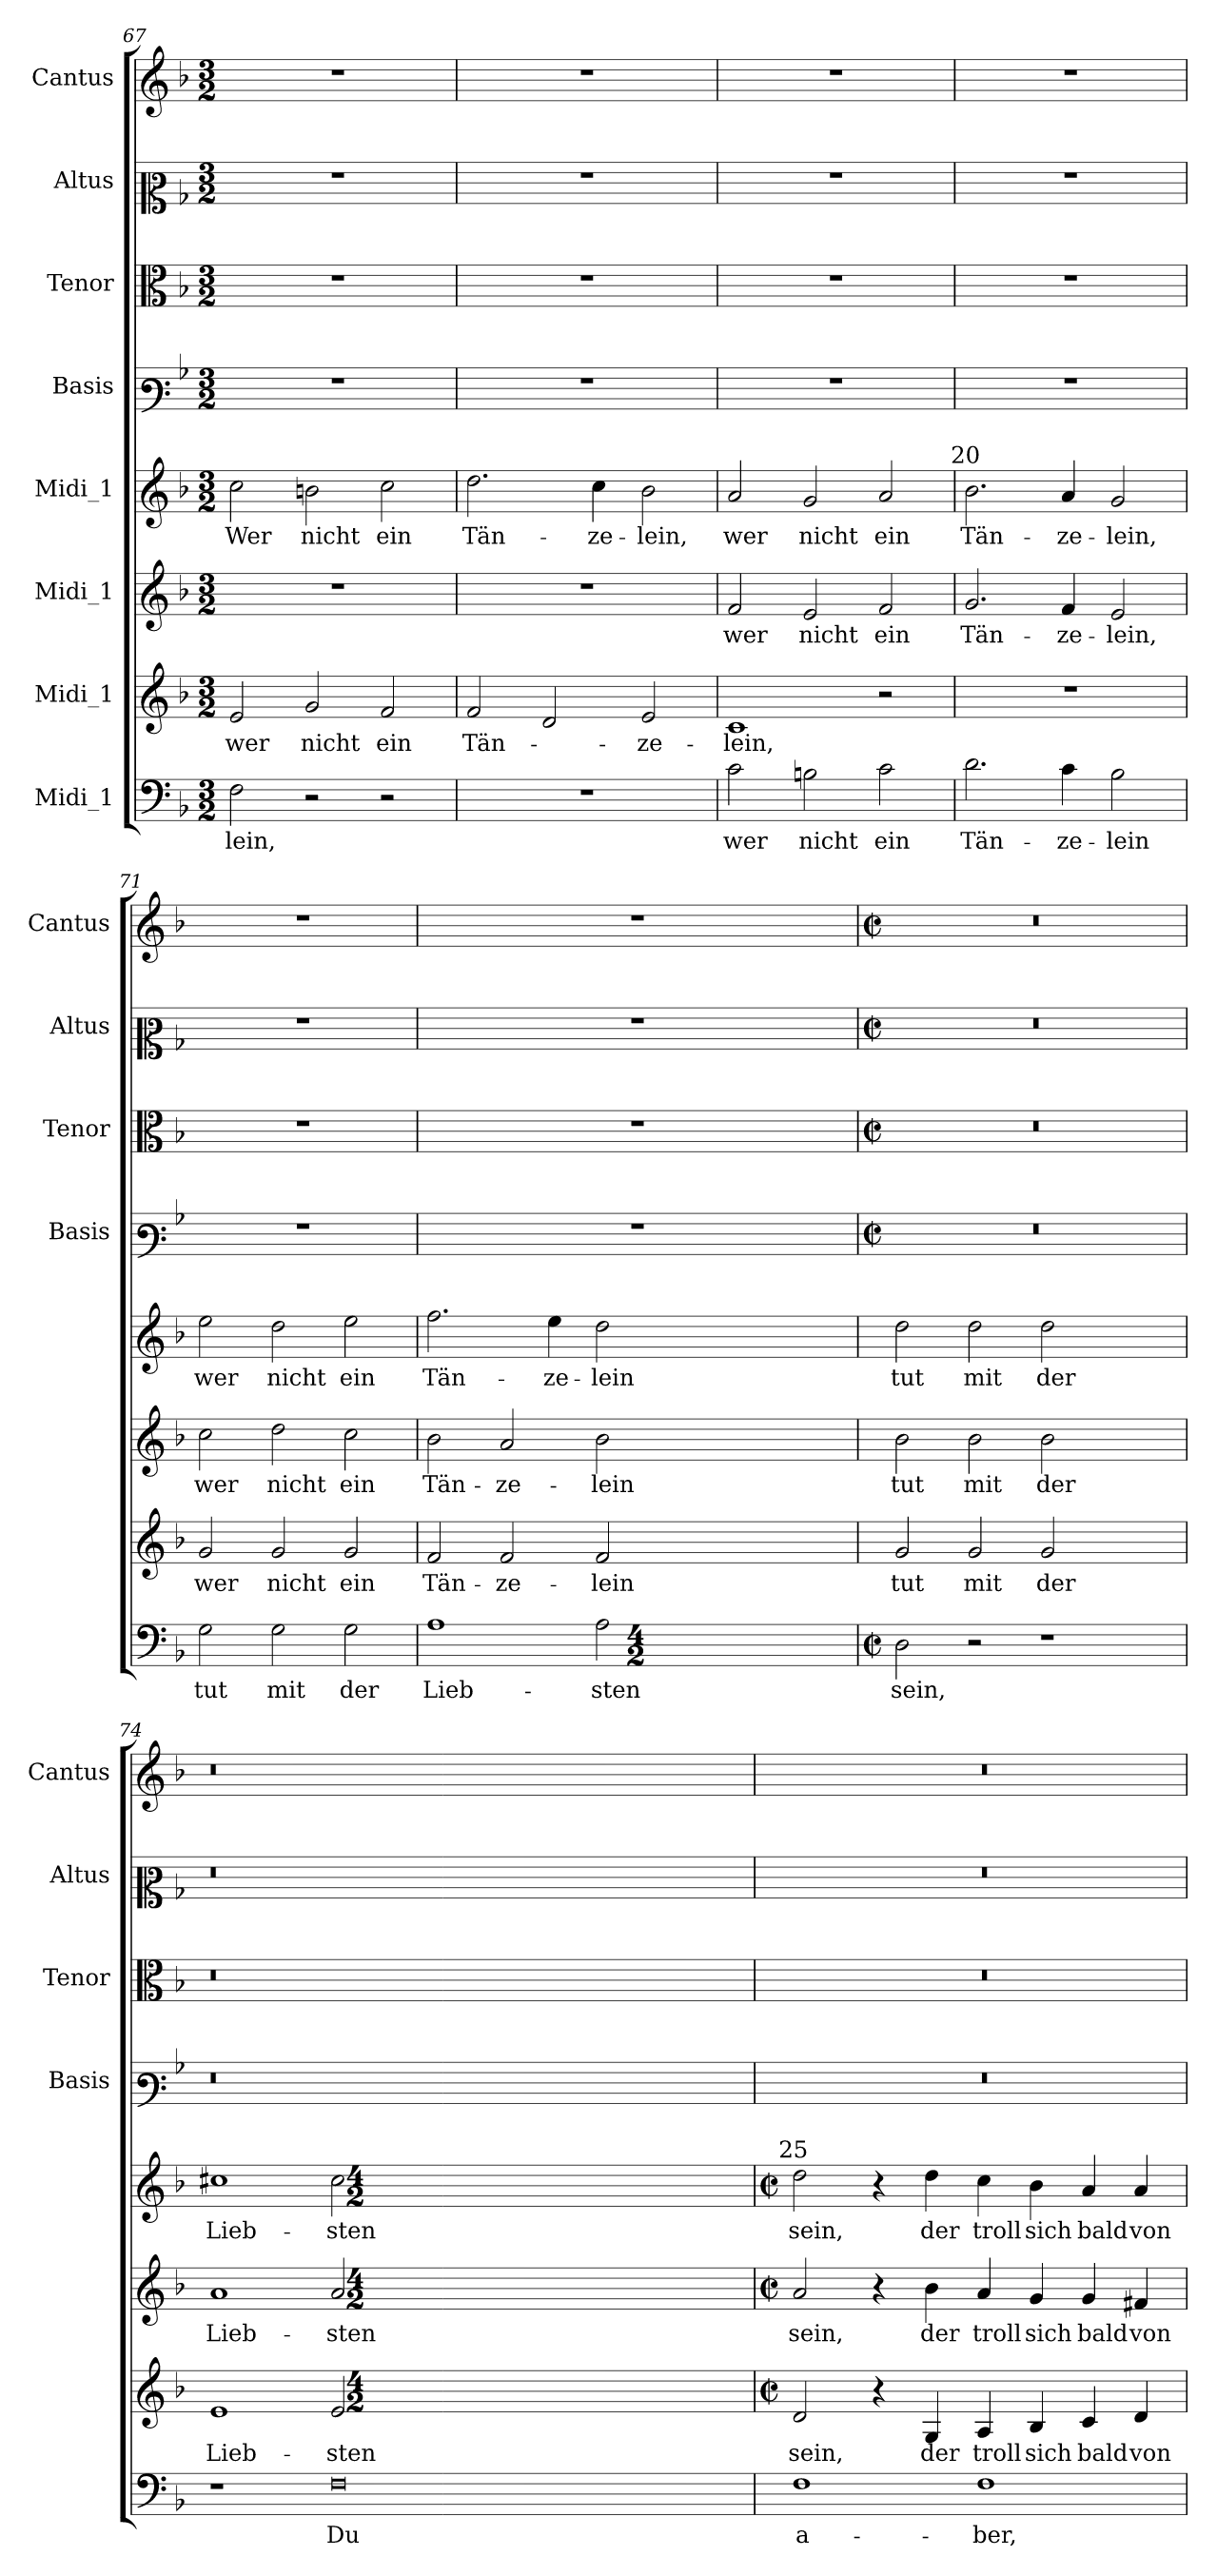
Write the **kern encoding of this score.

**kern	**text	**kern	**text	**kern	**text	**kern	**text	**kern	**kern	**kern	**kern
*part8	*part8	*part7	*part7	*part6	*part6	*part5	*part5	*part4	*part3	*part2	*part1
*staff8	*staff8	*staff7	*staff7	*staff6	*staff6	*staff5	*staff5	*staff4	*staff3	*staff2	*staff1
*I"Midi_1	*	*I"Midi_1	*	*I"Midi_1	*	*I"Midi_1	*	*I"Basis	*I"Tenor	*I"Altus	*I"Cantus
*	*	*	*	*	*	*	*	*I'Basis	*I'Tenor	*I'Altus	*I'Cantus
!!LO:LB:g=z
*clefF4	*	*clefG2	*	*clefG2	*	*clefG2	*	*clefF3	*clefC3	*clefC2	*clefG2
*k[b-]	*	*k[b-]	*	*k[b-]	*	*k[b-]	*	*k[b-]	*k[b-]	*k[b-]	*k[b-]
*F:	*	*F:	*	*F:	*	*F:	*	*F:	*F:	*F:	*F:
*M3/2	*	*M3/2	*	*M3/2	*	*M3/2	*	*M3/2	*M3/2	*M3/2	*M3/2
=67	=67	=67	=67	=67	=67	=67	=67	=67	=67	=67	=67
!	!LO:LY:b	!	!LO:LY:b	!	!	!	!LO:LY:b	!	!	!	!
2F	-lein,	2e	wer	1.r	.	2cc	Wer	1.r	1.r	1.r	1.r
!	!	!	!LO:LY:b	!	!	!	!LO:LY:b	!	!	!	!
2r	.	2g	nicht	.	.	2bn	nicht	.	.	.	.
!	!	!	!LO:LY:b	!	!	!	!LO:LY:b	!	!	!	!
2r	.	2f	ein	.	.	2cc	ein	.	.	.	.
=68	=68	=68	=68	=68	=68	=68	=68	=68	=68	=68	=68
!	!	!	!LO:LY:b	!	!	!	!LO:LY:b	!	!	!	!
1.r	.	2f	Tän-	1.r	.	2.dd	Tän-	1.r	1.r	1.r	1.r
.	.	2d	.	.	.	.	.	.	.	.	.
!	!	!	!	!	!	!	!LO:LY:b	!	!	!	!
.	.	.	.	.	.	4cc	-ze-	.	.	.	.
!	!	!	!LO:LY:b	!	!	!	!LO:LY:b	!	!	!	!
.	.	2e	-ze-	.	.	2b-	-lein,	.	.	.	.
!!LO:LB:g=z
=69	=69	=69	=69	=69	=69	=69	=69	=69	=69	=69	=69
!	!LO:LY:b	!	!LO:LY:b	!	!LO:LY:b	!	!LO:LY:b	!	!	!	!
2c	wer	1c	-lein,	2f	wer	2a	wer	1.r	1.r	1.r	1.r
!	!LO:LY:b	!	!	!	!LO:LY:b	!	!LO:LY:b	!	!	!	!
2Bn	nicht	.	.	2e	nicht	2g	nicht	.	.	.	.
!	!LO:LY:b	!	!	!	!LO:LY:b	!	!LO:LY:b	!	!	!	!
2c	ein	2r	.	2f	ein	2a	ein	.	.	.	.
=70	=70	=70	=70	=70	=70	=70	=70	=70	=70	=70	=70
!	!	!	!	!	!	!LO:TX:a:cj:t=20	!	!	!	!	!
!	!LO:LY:b	!	!	!	!LO:LY:b	!	!LO:LY:b	!	!	!	!
2.d	Tän-	1.r	.	2.g	Tän-	2.b-	Tän-	1.r	1.r	1.r	1.r
!	!LO:LY:b	!	!	!	!LO:LY:b	!	!LO:LY:b	!	!	!	!
4c	-ze-	.	.	4f	-ze-	4a	-ze-	.	.	.	.
!	!LO:LY:b	!	!	!	!LO:LY:b	!	!LO:LY:b	!	!	!	!
2B-	-lein	.	.	2e	-lein,	2g	-lein,	.	.	.	.
=71	=71	=71	=71	=71	=71	=71	=71	=71	=71	=71	=71
!	!LO:LY:b	!	!LO:LY:b	!	!LO:LY:b	!	!LO:LY:b	!	!	!	!
2G	tut	2g	wer	2cc	wer	2ee	wer	1.r	1.r	1.r	1.r
!	!LO:LY:b	!	!LO:LY:b	!	!LO:LY:b	!	!LO:LY:b	!	!	!	!
2G	mit	2g	nicht	2dd	nicht	2dd	nicht	.	.	.	.
!	!LO:LY:b	!	!LO:LY:b	!	!LO:LY:b	!	!LO:LY:b	!	!	!	!
2G	der	2g	ein	2cc	ein	2ee	ein	.	.	.	.
=72	=72	=72	=72	=72	=72	=72	=72	=72	=72	=72	=72
!	!LO:LY:b	!	!LO:LY:b	!	!LO:LY:b	!	!LO:LY:b	!	!	!	!
1A	Lieb-	2f	Tän-	2b-	Tän-	2.ff	Tän-	1.r	1.r	1.r	1.r
!	!	!	!LO:LY:b	!	!LO:LY:b	!	!	!	!	!	!
.	.	2f	-ze-	2a	-ze-	.	.	.	.	.	.
!	!	!	!	!	!	!	!LO:LY:b	!	!	!	!
.	.	.	.	.	.	4ee	-ze-	.	.	.	.
!	!LO:LY:b	!	!LO:LY:b	!	!LO:LY:b	!	!LO:LY:b	!	!	!	!
2A	-sten	2f	-lein	2b-	-lein	2dd	-lein	.	.	.	.
*M4/2	*	*	*	*	*	*	*	*	*	*	*
*met(c|)	*	*	*	*	*	*	*	*	*	*	*
!!LO:LB:g=z
=73	=73	=73	=73	=73	=73	=73	=73	=73	=73	=73	=73
*M4/2	*	*	*	*	*	*	*	*M4/2	*M4/2	*M4/2	*M4/2
*met(c|)	*	*	*	*	*	*	*	*met(c|)	*met(c|)	*met(c|)	*met(c|)
!	!LO:LY:b	!	!LO:LY:b	!	!LO:LY:b	!	!LO:LY:b	!	!	!	!
2D	sein,	2g	tut	2b-	tut	2dd	tut	0r	0r	0r	0r
!	!	!	!LO:LY:b	!	!LO:LY:b	!	!LO:LY:b	!	!	!	!
2r	.	2g	mit	2b-	mit	2dd	mit	.	.	.	.
!	!	!	!LO:LY:b	!	!LO:LY:b	!	!LO:LY:b	!	!	!	!
1r	.	2g	der	2b-	der	2dd	der	.	.	.	.
.	.	2ryy	.	2ryy	.	2ryy	.	.	.	.	.
=74	=74	=74	=74	=74	=74	=74	=74	=74	=74	=74	=74
!	!	!	!LO:LY:b	!	!LO:LY:b	!	!LO:LY:b	!	!	!	!
1r	.	1e	Lieb-	1a	Lieb-	1cc#X	Lieb-	0r	0r	0r	0r
!	!LO:LY:b	!	!LO:LY:b	!	!LO:LY:b	!	!LO:LY:b	!	!	!	!
0F	Du	2e	-sten	2a	-sten	2cc#	-sten	.	.	.	.
*	*	*M4/2	*	*M4/2	*	*M4/2	*	*	*	*	*
*	*	*met(c|)	*	*met(c|)	*	*met(c|)	*	*	*	*	*
.	.	1.ryy	.	1.ryy	.	1.ryy	.	.	.	.	.
.	.	.	.	.	.	.	.	1ryy	1ryy	1ryy	1ryy
!!LO:LB:g=z
=74	=74	=74	=74	=74	=74	=74	=74	=74	=74	=74	=74
*	*	*M4/2	*	*M4/2	*	*M4/2	*	*	*	*	*
*	*	*met(c|)	*	*met(c|)	*	*met(c|)	*	*	*	*	*
!	!	!	!	!	!	!LO:TX:a:cj:t=25	!	!	!	!	!
!	!LO:LY:b	!	!LO:LY:b	!	!LO:LY:b	!	!LO:LY:b	!	!	!	!
1F	a-	2d	sein,	2a	sein,	2dd	sein,	0r	0r	0r	0r
.	.	4r	.	4r	.	4r	.	.	.	.	.
!	!	!	!LO:LY:b	!	!LO:LY:b	!	!LO:LY:b	!	!	!	!
.	.	4G	der	4b-	der	4dd	der	.	.	.	.
!	!LO:LY:b	!	!LO:LY:b	!	!LO:LY:b	!	!LO:LY:b	!	!	!	!
1F	-ber,	4A	troll	4a	troll	4cc	troll	.	.	.	.
!	!	!	!LO:LY:b	!	!LO:LY:b	!	!LO:LY:b	!	!	!	!
.	.	4B-	sich	4g	sich	4b-	sich	.	.	.	.
!	!	!	!LO:LY:b	!	!LO:LY:b	!	!LO:LY:b	!	!	!	!
.	.	4c	bald	4g	bald	4a	bald	.	.	.	.
!	!	!	!LO:LY:b	!	!LO:LY:b	!	!LO:LY:b	!	!	!	!
.	.	4d	von	4f#X	von	4a	von	.	.	.	.
=	=	=	=	=	=	=	=	=	=	=	=
*-	*-	*-	*-	*-	*-	*-	*-	*-	*-	*-	*-
